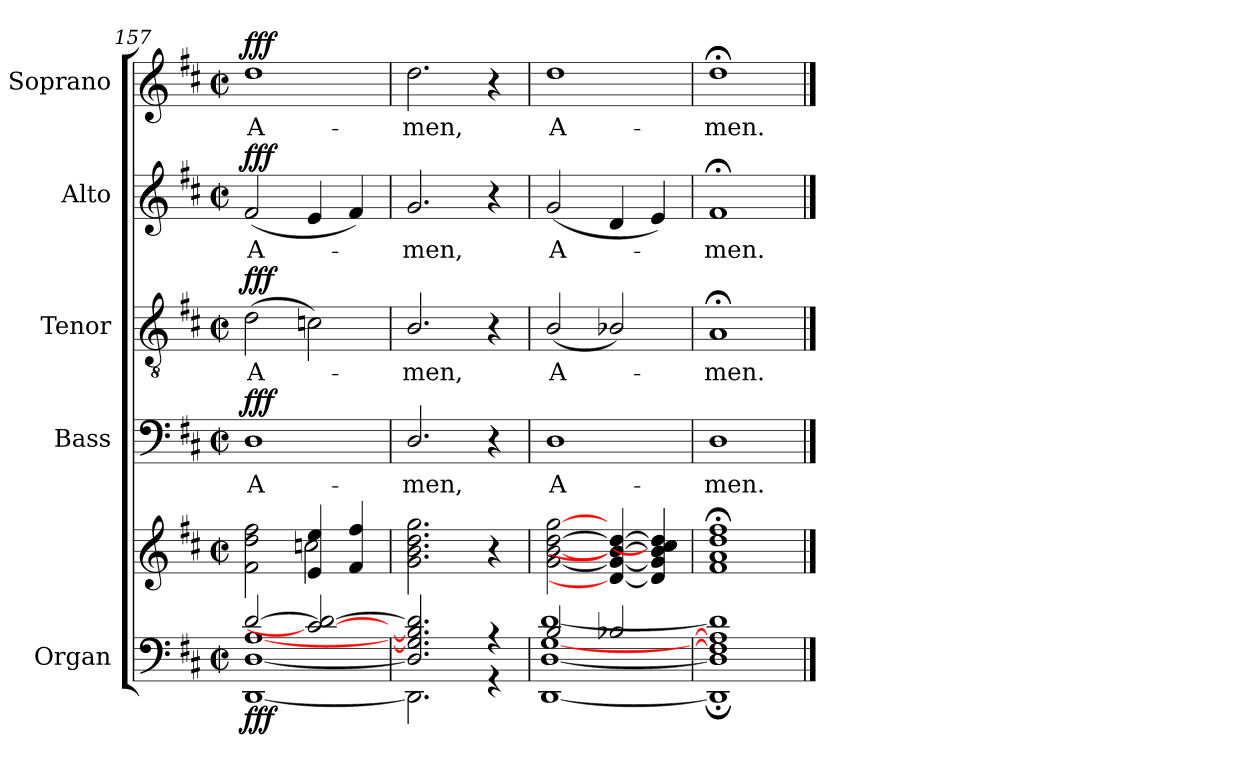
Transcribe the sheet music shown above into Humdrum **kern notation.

**kern	**kern	**dynam	**kern	**text	**dynam	**kern	**text	**dynam	**kern	**text	**dynam	**kern	**text	**dynam
*part5	*part5	*part5	*part4	*part4	*part4	*part3	*part3	*part3	*part2	*part2	*part2	*part1	*part1	*part1
*staff6	*staff5	*staff5/6	*staff4	*staff4	*staff4	*staff3	*staff3	*staff3	*staff2	*staff2	*staff2	*staff1	*staff1	*staff1
*I"Organ	*	*	*I"Bass	*	*	*I"Tenor	*	*	*I"Alto	*	*	*I"Soprano	*	*
*	*	*	*I'B	*	*	*I'T	*	*	*I'A	*	*	*I'S	*	*
*clefF4	*clefG2	*	*clefF4	*	*	*clefGv2	*	*	*clefG2	*	*	*clefG2	*	*
*k[f#c#]	*k[f#c#]	*	*k[f#c#]	*	*	*k[f#c#]	*	*	*k[f#c#]	*	*	*k[f#c#]	*	*
*D:	*D:	*	*D:	*	*	*D:	*	*	*D:	*	*	*D:	*	*
*M2/2	*M2/2	*	*M2/2	*	*	*M2/2	*	*	*M2/2	*	*	*M2/2	*	*
*met(c|)	*met(c|)	*	*met(c|)	*	*	*met(c|)	*	*	*met(c|)	*	*	*met(c|)	*	*
=157	=157	=157	=157	=157	=157	=157	=157	=157	=157	=157	=157	=157	=157	=157
*^	*^	*	*	*	*	*	*	*	*	*	*	*	*	*
!	!	!	!	!LO:DY:b=2	!	!LO:LY:b	!LO:DY:b	!	!LO:LY:b	!LO:DY:b	!	!LO:LY:b	!LO:DY:b	!	!LO:LY:b	!LO:DY:b
[2d/	[1DD\ [1D\ [1A\	2f# 2dd 2ff#	2ryy	fff	1D	A-	fff	(>2d	A-	fff	(<2f#	A-	fff	1dd	A-	fff
2c/_ 2d/_	.	4e 4ee	2ccn\	.	.	.	.	2cn)	.	.	4e	.	.	.	.	.
.	.	4f# 4ff#	.	.	.	.	.	.	.	.	4f#)	.	.	.	.	.
*	*	*v	*v	*	*	*	*	*	*	*	*	*	*	*	*	*
=158	=158	=158	=158	=158	=158	=158	=158	=158	=158	=158	=158	=158	=158	=158	=158
!	!	!	!	!	!LO:LY:b	!	!	!LO:LY:b	!	!	!LO:LY:b	!	!	!LO:LY:b	!
2.D/] 2.G/] 2.B/] 2.d/]	2.DD\]	2.g\ 2.b\ 2.dd\ 2.gg\	.	2.D/	-men,	.	2.B/	men,	.	2.g	men,	.	2.dd	-men,	.
4r	4r	4r	.	4r	.	.	4r	.	.	4r	.	.	4r	.	.
=159	=159	=159	=159	=159	=159	=159	=159	=159	=159	=159	=159	=159	=159	=159	=159
!	!	!	!	!	!LO:LY:b	!	!	!LO:LY:b	!	!	!LO:LY:b	!	!	!LO:LY:b	!
2B/	[1DD\ [1D\ [1G\ [1d\	[2g\ [2b\ [2dd\ [2gg\	.	1D	A-	.	(<2B/	A-	.	(<2g	A-	.	1dd	A-	.
2B-X/	.	4d_ 4g_ 4b-_ 4dd_	.	.	.	.	2B-X/)	.	.	4d	.	.	.	.	.
.	.	4d] 4g] 4b-] 4cc#] 4dd]	.	.	.	.	.	.	.	4e)	.	.	.	.	.
=160	=160	=160	=160	=160	=160	=160	=160	=160	=160	=160	=160	=160	=160	=160	=160
!	!	!	!	!	!LO:LY:b	!	!	!LO:LY:b	!	!	!LO:LY:b	!	!	!LO:LY:b	!
1ryy	1DD\]; 1D\]; 1F#\]; 1A\]; 1d\];	1f#;< 1a;< 1dd;< 1ff#;<	.	1D	-men.	.	1A;<	men.	.	1f#;<	men.	.	1dd;<	-men.	.
*v	*v	*	*	*	*	*	*	*	*	*	*	*	*	*	*
==	==	==	==	==	==	==	==	==	==	==	==	==	==	==
*-	*-	*-	*-	*-	*-	*-	*-	*-	*-	*-	*-	*-	*-	*-
